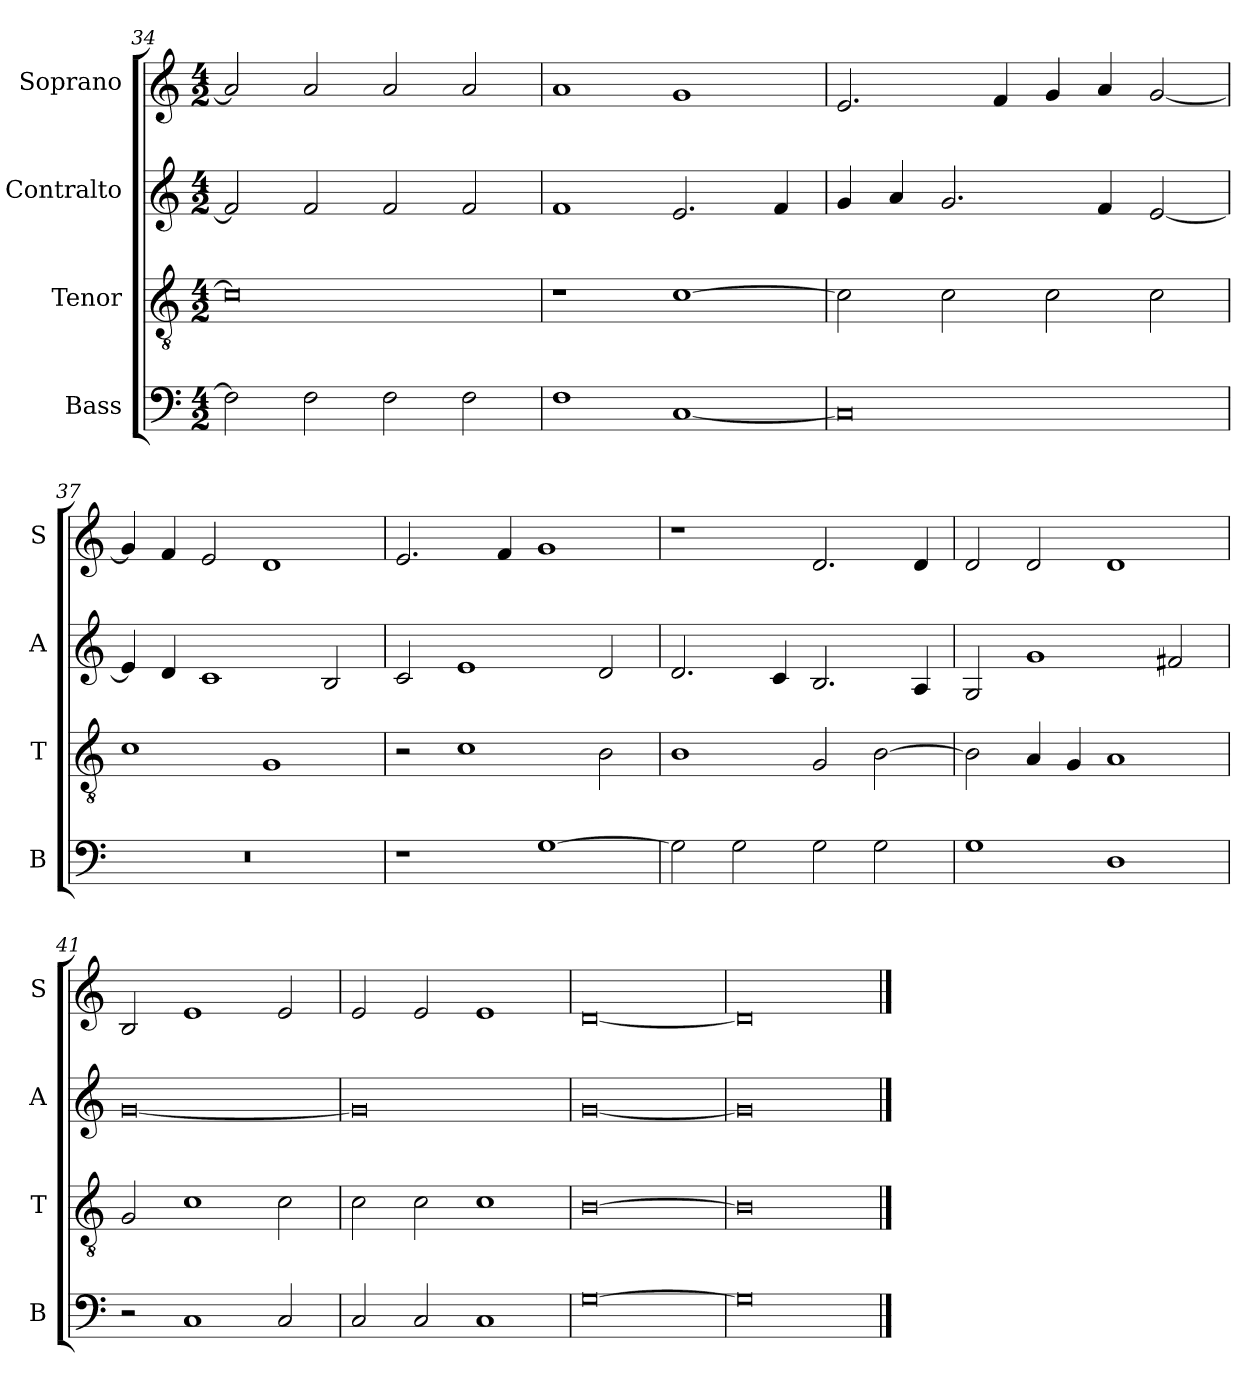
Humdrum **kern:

**kern	**kern	**kern	**kern
*part4	*part3	*part2	*part1
*staff4	*staff3	*staff2	*staff1
*I"Bass	*I"Tenor	*I"Contralto	*I"Soprano
*I'B	*I'T	*I'A	*I'S
*clefF4	*clefGv2	*clefG2	*clefG2
*k[]	*k[]	*k[]	*k[]
*G:mix	*G:mix	*G:mix	*G:mix
*M4/2	*M4/2	*M4/2	*M4/2
=34	=34	=34	=34
2F]	0c]	2f]	2a]
2F	.	2f	2a
2F	.	2f	2a
2F	.	2f	2a
=35	=35	=35	=35
1F	1r	1f	1a
[1C	[1c	2.e	1g
.	.	4f	.
=36	=36	=36	=36
0C]	2c]	4g	2.e
.	.	4a	.
.	2c	2.g	.
.	.	.	4f
.	2c	.	4g
.	.	4f	4a
.	2c	[2e	[2g
=37	=37	=37	=37
0r	1c	4e]	4g]
.	.	4d	4f
.	.	1c	2e
.	1G	.	1d
.	.	2B	.
=38	=38	=38	=38
1r	2r	2c	2.e
.	1c	1e	.
.	.	.	4f
[1G	.	.	1g
.	2B	2d	.
=39	=39	=39	=39
2G]	1B	2.d	1r
2G	.	.	.
.	.	4c	.
2G	2G	2.B	2.d
2G	[2B	.	.
.	.	4A	4d
=40	=40	=40	=40
1G	2B]	2G	2d
.	4A	1g	2d
.	4G	.	.
1D	1A	.	1d
.	.	2f#X	.
=41	=41	=41	=41
2r	2G	[0g	2B
1C	1c	.	1e
2C	2c	.	2e
=42	=42	=42	=42
2C	2c	0g]	2e
2C	2c	.	2e
1C	1c	.	1e
=43	=43	=43	=43
[0G	[0B	[0g	[0d
=44	=44	=44	=44
0G]	0B]	0g]	0d]
==	==	==	==
*-	*-	*-	*-
